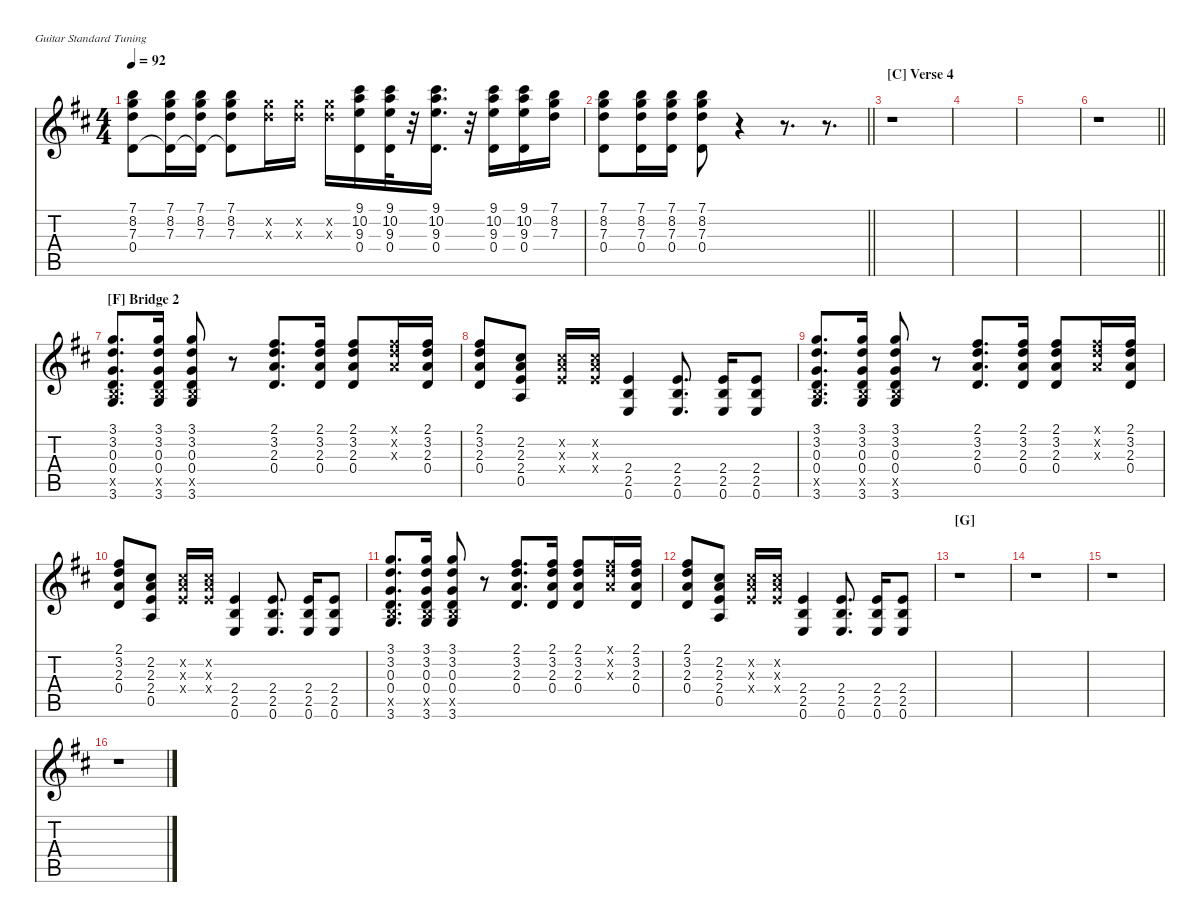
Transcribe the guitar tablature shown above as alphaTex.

\hideDynamics
\bracketExtendMode nobrackets
\singleTrackTrackNamePolicy hidden
\multiTrackTrackNamePolicy hidden
\firstSystemTrackNameMode fullname
\firstSystemTrackNameOrientation horizontal
\otherSystemsTrackNameOrientation horizontal
\track ("12-string acous" "S-Gt") {instrument acousticguitarsteel}
\staff {score tabs}
\tuning (E4 B3 G3 D3 A2 E2)
\ts (4 4)
\tempo 92
\clef g2
\ks d
(7.1{acc forcenatural} 8.2{acc forcenatural} 7.3{acc forcenatural} 0.4{acc forcenatural}).8{dy f beam Down} (7.1{acc forcenatural} 8.2{acc forcenatural} 7.3{acc forcenatural} 0.4{t acc forcenatural}).16{beam Down} (7.1{acc forcenatural} 8.2{acc forcenatural} 7.3{acc forcenatural} 0.4{t acc forcenatural}).16{beam Down} (7.1{acc forcenatural} 8.2{acc forcenatural} 7.3{acc forcenatural} 0.4{t acc forcenatural}).8{beam Down} (8.2{x acc forcenatural} 7.3{x acc forcenatural}).16{dy mf beam Down} (8.2{x acc forcenatural} 7.3{x acc forcenatural}).16{beam Down} (8.2{x acc forcenatural} 7.3{x acc forcenatural}).16{beam Down} (9.1{acc #} 10.2{acc forcenatural} 9.3{acc forcenatural} 0.4{acc forcenatural}).16{dy f beam Down} (9.1{acc #} 10.2{acc forcenatural} 9.3{acc forcenatural} 0.4{acc forcenatural}).32{beam Down} r.32{beam Down} (9.1{acc #} 10.2{acc forcenatural} 9.3{acc forcenatural} 0.4{acc forcenatural}).16{d beam Down} r.32{beam Down} (9.1{acc #} 10.2{acc forcenatural} 9.3{acc forcenatural} 0.4{acc forcenatural}).16{beam Down} (9.1{acc #} 10.2{acc forcenatural} 9.3{acc forcenatural} 0.4{acc forcenatural}).16{beam Down} (7.1{acc forcenatural} 8.2{acc forcenatural} 7.3{acc forcenatural}).16{beam Down} |
\barLineRight lightlight
(7.1{acc forcenatural} 8.2{acc forcenatural} 7.3{acc forcenatural} 0.4{acc forcenatural}).8{beam Down} (7.1{acc forcenatural} 8.2{acc forcenatural} 7.3{acc forcenatural} 0.4{acc forcenatural}).16{beam Down} (7.1{acc forcenatural} 8.2{acc forcenatural} 7.3{acc forcenatural} 0.4{acc forcenatural}).16{beam Down} (7.1{acc forcenatural} 8.2{acc forcenatural} 7.3{acc forcenatural} 0.4{acc forcenatural}).8{beam Down} r.4{beam Down} r.8{d beam Down} r.8{d beam Down} |
\section ("C" "Verse 4")
r.1{beam Down} |
|
|
\barLineRight lightlight
r.1{beam Down} |
\section ("F" "Bridge 2")
(3.1{acc forcenatural} 3.2{acc forcenatural} 0.3{acc forcenatural} 0.4{acc forcenatural} 2.5{x acc forcenatural} 3.6{acc forcenatural}).8{d beam Up} (3.1{acc forcenatural} 3.2{acc forcenatural} 0.3{acc forcenatural} 0.4{acc forcenatural} 2.5{x acc forcenatural} 3.6{acc forcenatural}).16{beam Up} (3.1{acc forcenatural} 3.2{acc forcenatural} 0.3{acc forcenatural} 0.4{acc forcenatural} 2.5{x acc forcenatural} 3.6{acc forcenatural}).8{beam Up} r.8{beam Up} (2.1{acc #} 3.2{acc forcenatural} 2.3{acc forcenatural} 0.4{acc forcenatural}).8{d beam Up} (2.1{acc #} 3.2{acc forcenatural} 2.3{acc forcenatural} 0.4{acc forcenatural}).16{beam Up} (2.1{acc #} 3.2{acc forcenatural} 2.3{acc forcenatural} 0.4{acc forcenatural}).8{beam Up} (2.1{x acc #} 3.2{x acc forcenatural} 2.3{x acc forcenatural}).16{beam Up} (2.1{acc #} 3.2{acc forcenatural} 2.3{acc forcenatural} 0.4{acc forcenatural}).16{beam Up} |
(2.1{acc #} 3.2{acc forcenatural} 2.3{acc forcenatural} 0.4{acc forcenatural}).8{beam Up} (2.2{acc #} 2.3{acc forcenatural} 2.4{acc forcenatural} 0.5{acc forcenatural}).8{beam Up} (2.2{x acc #} 2.3{x acc forcenatural} 2.4{x acc forcenatural}).16{beam Up} (2.2{x acc #} 2.3{x acc forcenatural} 2.4{x acc forcenatural}).16{beam Up} (2.4{acc forcenatural} 2.5{acc forcenatural} 0.6{acc forcenatural}).4{beam Up} (2.4{acc forcenatural} 2.5{acc forcenatural} 0.6{acc forcenatural}).8{d beam Up} (2.4{acc forcenatural} 2.5{acc forcenatural} 0.6{acc forcenatural}).16{beam Up} (2.4{acc forcenatural} 2.5{acc forcenatural} 0.6{acc forcenatural}).8{beam Up} |
(3.1{acc forcenatural} 3.2{acc forcenatural} 0.3{acc forcenatural} 0.4{acc forcenatural} 2.5{x acc forcenatural} 3.6{acc forcenatural}).8{d beam Up} (3.1{acc forcenatural} 3.2{acc forcenatural} 0.3{acc forcenatural} 0.4{acc forcenatural} 2.5{x acc forcenatural} 3.6{acc forcenatural}).16{beam Up} (3.1{acc forcenatural} 3.2{acc forcenatural} 0.3{acc forcenatural} 0.4{acc forcenatural} 2.5{x acc forcenatural} 3.6{acc forcenatural}).8{beam Up} r.8{beam Up} (2.1{acc #} 3.2{acc forcenatural} 2.3{acc forcenatural} 0.4{acc forcenatural}).8{d beam Up} (2.1{acc #} 3.2{acc forcenatural} 2.3{acc forcenatural} 0.4{acc forcenatural}).16{beam Up} (2.1{acc #} 3.2{acc forcenatural} 2.3{acc forcenatural} 0.4{acc forcenatural}).8{beam Up} (2.1{x acc #} 3.2{x acc forcenatural} 2.3{x acc forcenatural}).16{beam Up} (2.1{acc #} 3.2{acc forcenatural} 2.3{acc forcenatural} 0.4{acc forcenatural}).16{beam Up} |
(2.1{acc #} 3.2{acc forcenatural} 2.3{acc forcenatural} 0.4{acc forcenatural}).8{beam Up} (2.2{acc #} 2.3{acc forcenatural} 2.4{acc forcenatural} 0.5{acc forcenatural}).8{beam Up} (2.2{x acc #} 2.3{x acc forcenatural} 2.4{x acc forcenatural}).16{beam Up} (2.2{x acc #} 2.3{x acc forcenatural} 2.4{x acc forcenatural}).16{beam Up} (2.4{acc forcenatural} 2.5{acc forcenatural} 0.6{acc forcenatural}).4{beam Up} (2.4{acc forcenatural} 2.5{acc forcenatural} 0.6{acc forcenatural}).8{d beam Up} (2.4{acc forcenatural} 2.5{acc forcenatural} 0.6{acc forcenatural}).16{beam Up} (2.4{acc forcenatural} 2.5{acc forcenatural} 0.6{acc forcenatural}).8{beam Up} |
(3.1{acc forcenatural} 3.2{acc forcenatural} 0.3{acc forcenatural} 0.4{acc forcenatural} 2.5{x acc forcenatural} 3.6{acc forcenatural}).8{d beam Up} (3.1{acc forcenatural} 3.2{acc forcenatural} 0.3{acc forcenatural} 0.4{acc forcenatural} 2.5{x acc forcenatural} 3.6{acc forcenatural}).16{beam Up} (3.1{acc forcenatural} 3.2{acc forcenatural} 0.3{acc forcenatural} 0.4{acc forcenatural} 2.5{x acc forcenatural} 3.6{acc forcenatural}).8{beam Up} r.8{beam Up} (2.1{acc #} 3.2{acc forcenatural} 2.3{acc forcenatural} 0.4{acc forcenatural}).8{d beam Up} (2.1{acc #} 3.2{acc forcenatural} 2.3{acc forcenatural} 0.4{acc forcenatural}).16{beam Up} (2.1{acc #} 3.2{acc forcenatural} 2.3{acc forcenatural} 0.4{acc forcenatural}).8{beam Up} (2.1{x acc #} 3.2{x acc forcenatural} 2.3{x acc forcenatural}).16{beam Up} (2.1{acc #} 3.2{acc forcenatural} 2.3{acc forcenatural} 0.4{acc forcenatural}).16{beam Up} |
(2.1{acc #} 3.2{acc forcenatural} 2.3{acc forcenatural} 0.4{acc forcenatural}).8{beam Up} (2.2{acc #} 2.3{acc forcenatural} 2.4{acc forcenatural} 0.5{acc forcenatural}).8{beam Up} (2.2{x acc #} 2.3{x acc forcenatural} 2.4{x acc forcenatural}).16{beam Up} (2.2{x acc #} 2.3{x acc forcenatural} 2.4{x acc forcenatural}).16{beam Up} (2.4{acc forcenatural} 2.5{acc forcenatural} 0.6{acc forcenatural}).4{beam Up} (2.4{acc forcenatural} 2.5{acc forcenatural} 0.6{acc forcenatural}).8{d beam Up} (2.4{acc forcenatural} 2.5{acc forcenatural} 0.6{acc forcenatural}).16{beam Up} (2.4{acc forcenatural} 2.5{acc forcenatural} 0.6{acc forcenatural}).8{beam Up} |
\section ("G" "")
r.1{beam Down} |
r.1{beam Down} |
r.1{beam Down} |
r.1{beam Down}
